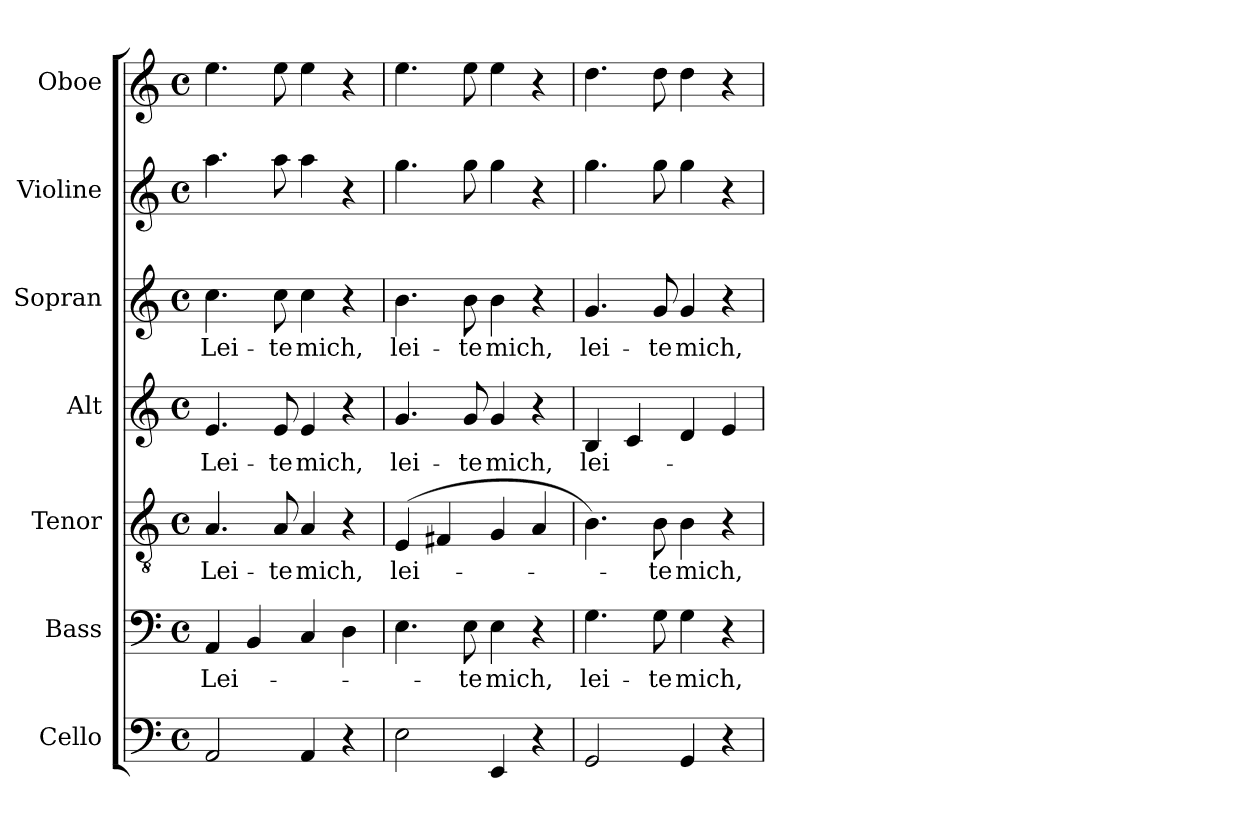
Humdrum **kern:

**kern	**kern	**text	**kern	**text	**kern	**text	**kern	**text	**kern	**kern
*part7	*part6	*part6	*part5	*part5	*part4	*part4	*part3	*part3	*part2	*part1
*staff7	*staff6	*staff6	*staff5	*staff5	*staff4	*staff4	*staff3	*staff3	*staff2	*staff1
*I"Cello	*I"Bass	*	*I"Tenor	*	*I"Alt	*	*I"Sopran	*	*I"Violine	*I"Oboe
*	*I'B.	*	*I'T.	*	*I'A.	*	*I'S.	*	*I'Vln. 1	*I'Ob.
!!LO:PB:g=z
*clefF4	*clefF4	*	*clefGv2	*	*clefG2	*	*clefG2	*	*clefG2	*clefG2
*	*	*	*ITrd7c12	*	*	*	*	*	*	*
*k[]	*k[]	*	*k[]	*	*k[]	*	*k[]	*	*k[]	*k[]
*C:	*C:	*	*C:	*	*C:	*	*C:	*	*C:	*C:
*M4/4	*M4/4	*	*M4/4	*	*M4/4	*	*M4/4	*	*M4/4	*M4/4
*met(c)	*met(c)	*	*met(c)	*	*met(c)	*	*met(c)	*	*met(c)	*met(c)
=1	=1	=1	=1	=1	=1	=1	=1	=1	=1	=1
!	!	!LO:LY:b:color=#000000	!	!	!	!	!	!	!	!
!	!	!	!	!LO:LY:b:color=#000000	!	!	!	!	!	!
!	!	!	!	!	!	!LO:LY:b:color=#000000	!	!	!	!
!	!	!	!	!	!	!	!	!LO:LY:b:color=#000000	!	!
2AAi/	4AAi/	Lei-	4.AAi/	Lei-	4.ei/	Lei-	4.cci\	Lei-	4.aai\	4.eei\
.	4BBi/	.	.	.	.	.	.	.	.	.
!	!	!	!	!LO:LY:b:color=#000000	!	!	!	!	!	!
!	!	!	!	!	!	!LO:LY:b:color=#000000	!	!	!	!
!	!	!	!	!	!	!	!	!LO:LY:b:color=#000000	!	!
.	.	.	8AAi/	-te	8ei/	-te	8cci\	-te	8aai\	8eei\
!	!	!	!	!LO:LY:b:color=#000000	!	!	!	!	!	!
!	!	!	!	!	!	!LO:LY:b:color=#000000	!	!	!	!
!	!	!	!	!	!	!	!	!LO:LY:b:color=#000000	!	!
4AAi/	4Ci/	.	4AAi/	mich,	4ei/	mich,	4cci\	mich,	4aai\	4eei\
4r	4Di\	.	4r	.	4r	.	4r	.	4r	4r
=2	=2	=2	=2	=2	=2	=2	=2	=2	=2	=2
!	!	!	!	!LO:LY:b:color=#000000	!	!	!	!	!	!
!	!	!	!	!	!	!LO:LY:b:color=#000000	!	!	!	!
!	!	!	!	!	!	!	!	!LO:LY:b:color=#000000	!	!
2Ei\	4.Ei\	.	(4EEi/	lei-	4.gi/	lei-	4.bi\	lei-	4.ggi\	4.eei\
.	.	.	4FF#Xi/	.	.	.	.	.	.	.
!	!	!LO:LY:b:color=#000000	!	!	!	!	!	!	!	!
!	!	!	!	!	!	!LO:LY:b:color=#000000	!	!	!	!
!	!	!	!	!	!	!	!	!LO:LY:b:color=#000000	!	!
.	8Ei\	-te	.	.	8gi/	-te	8bi\	-te	8ggi\	8eei\
!	!	!LO:LY:b:color=#000000	!	!	!	!	!	!	!	!
!	!	!	!	!	!	!LO:LY:b:color=#000000	!	!	!	!
!	!	!	!	!	!	!	!	!LO:LY:b:color=#000000	!	!
4EEi/	4Ei\	mich,	4GGi/	.	4gi/	mich,	4bi\	mich,	4ggi\	4eei\
4r	4r	.	4AAi/	.	4r	.	4r	.	4r	4r
=3	=3	=3	=3	=3	=3	=3	=3	=3	=3	=3
!	!	!LO:LY:b:color=#000000	!	!	!	!	!	!	!	!
!	!	!	!	!	!	!LO:LY:b:color=#000000	!	!	!	!
!	!	!	!	!	!	!	!	!LO:LY:b:color=#000000	!	!
2GGi/	4.Gi\	lei-	4.BBi\)	.	4Bi/	lei-	4.gi/	lei-	4.ggi\	4.ddi\
.	.	.	.	.	4ci/	.	.	.	.	.
!	!	!LO:LY:b:color=#000000	!	!	!	!	!	!	!	!
!	!	!	!	!LO:LY:b:color=#000000	!	!	!	!	!	!
!	!	!	!	!	!	!	!	!LO:LY:b:color=#000000	!	!
.	8Gi\	-te	8BBi\	-te	.	.	8gi/	-te	8ggi\	8ddi\
!	!	!LO:LY:b:color=#000000	!	!	!	!	!	!	!	!
!	!	!	!	!LO:LY:b:color=#000000	!	!	!	!	!	!
!	!	!	!	!	!	!	!	!LO:LY:b:color=#000000	!	!
4GGi/	4Gi\	mich,	4BBi\	mich,	4di/	.	4gi/	mich,	4ggi\	4ddi\
4r	4r	.	4r	.	4ei/	.	4r	.	4r	4r
=	=	=	=	=	=	=	=	=	=	=
*-	*-	*-	*-	*-	*-	*-	*-	*-	*-	*-
